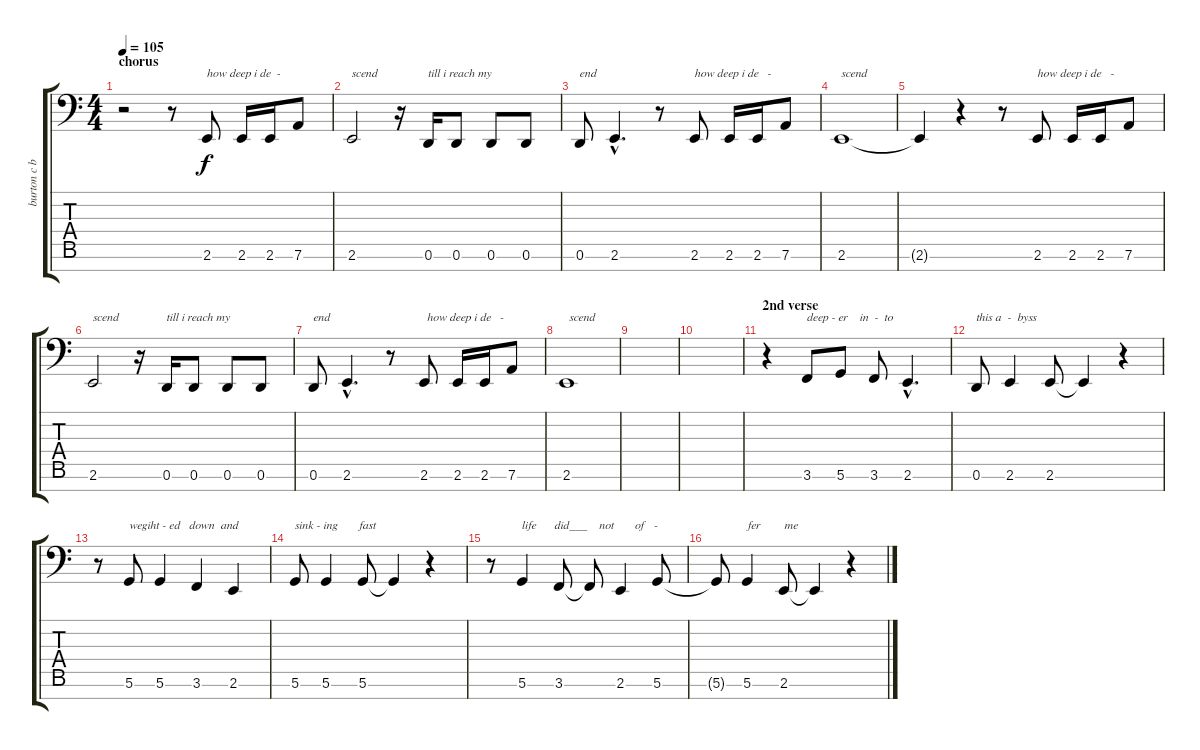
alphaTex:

\track ("burton c bell" "burton c b") {instrument lead1square}
\staff {score tabs}
\tuning (D4 A3 F3 C3 G2 D2 A1) {hide}
\ts (4 4)
\section ("" "chorus")
\tempo 105
\clef f4
\ks c
r.2{dy f} r.8 2.6.8{txt "how deep i de  -"} 2.6.16 2.6.16 7.6.8 |
2.6.2{txt "scend"} r.16 0.6.16{txt "till i reach my"} 0.6.8 0.6.8 0.6.8 |
0.6.8{txt "end"} 2.6{hac}.4{d} r.8 2.6.8{txt "how deep i de   -"} 2.6.16 2.6.16 7.6.8 |
2.6.1{txt "scend"} |
2.6{t}.4 r.4 r.8 2.6.8{txt "how deep i de   -"} 2.6.16 2.6.16 7.6.8 |
2.6.2{txt "scend"} r.16 0.6.16{txt "till i reach my"} 0.6.8 0.6.8 0.6.8 |
0.6.8{txt "end"} 2.6{hac}.4{d} r.8 2.6.8{txt " how deep i de   -"} 2.6.16 2.6.16 7.6.8 |
2.6.1{txt " scend"} |
|
|
\section ("" "2nd verse")
r.4 3.6.8{txt "deep - er    in  -  to"} 5.6.8 3.6.8 2.6{hac}.4{d} |
0.6.8{txt "this a  -  byss"} 2.6.4 2.6.8 2.6{t}.4 r.4 |
r.8 5.6.8{txt "wegiht - ed   down  and"} 5.6.4 3.6.4 2.6.4 |
5.6.8{txt "sink - ing       fast"} 5.6.4 5.6.8 5.6{t}.4 r.4 |
r.8 5.6.4{txt "life      did___    not       of   -"} 3.6.8 3.6{t}.8 2.6.4 5.6.8 |
5.6{t}.8 5.6.4{txt "fer        me"} 2.6.8 2.6{t}.4 r.4
